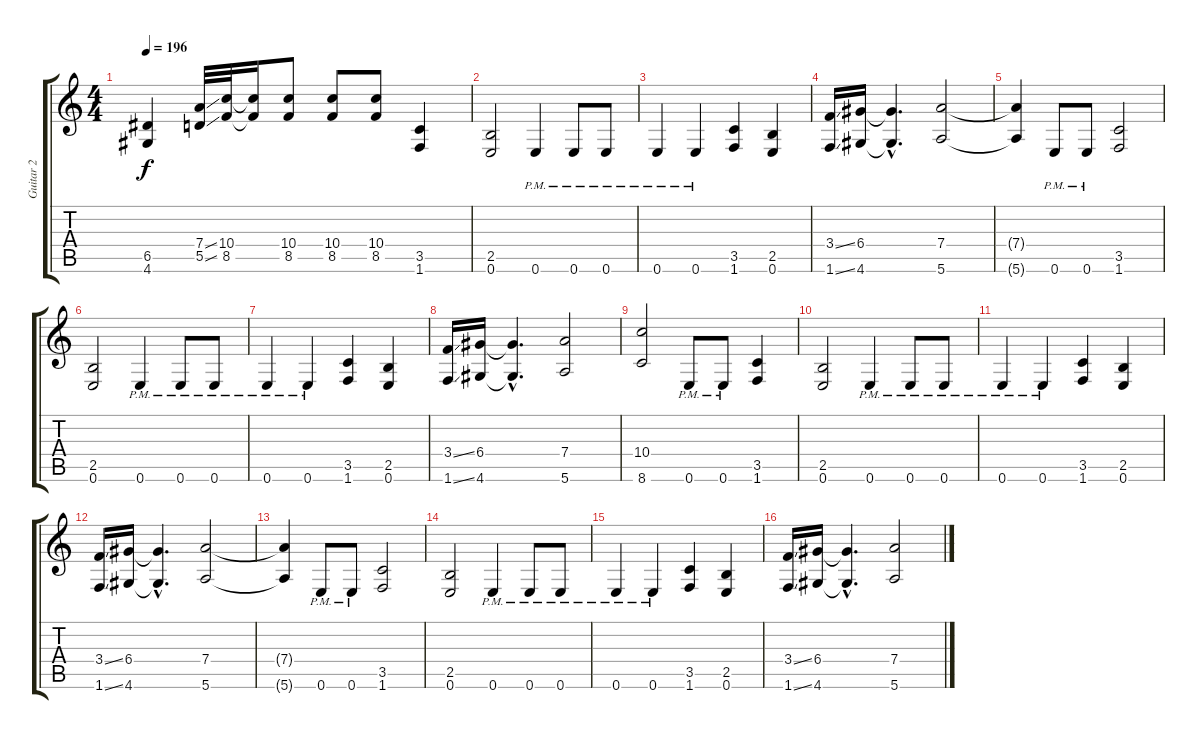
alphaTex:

\track ("Guitar 2" "Guitar 2") {instrument overdrivenguitar}
\staff {score tabs}
\tuning (E4 B3 G3 D3 A2 E2) {hide}
\ts (4 4)
\tempo 196
\clef g2
\ks c
(6.5 4.6).4{dy f} (7.4{ss} 5.5{ss}).32 (10.4 8.5).32 (10.4{t} 8.5{t}).16 (10.4 8.5).8 (10.4 8.5).8 (10.4 8.5).8 (3.5 1.6).4 |
(2.5 0.6).2 0.6{pm}.4 0.6{pm}.8 0.6{pm}.8 |
0.6{pm}.4 0.6{pm}.4 (3.5 1.6).4 (2.5 0.6).4 |
(3.4{ss} 1.6{ss}).16 (6.4 4.6).16 (6.4{hac t} 4.6{hac t}).4{d} (7.4 5.6).2 |
(7.4{t} 5.6{t}).4 0.6{pm}.8 0.6{pm}.8 (3.5 1.6).2 |
(2.5 0.6).2 0.6{pm}.4 0.6{pm}.8 0.6{pm}.8 |
0.6{pm}.4 0.6{pm}.4 (3.5 1.6).4 (2.5 0.6).4 |
(3.4{ss} 1.6{ss}).16 (6.4 4.6).16 (6.4{hac t} 4.6{hac t}).4{d} (7.4 5.6).2 |
(10.4 8.6).2 0.6{pm}.8 0.6{pm}.8 (3.5 1.6).4 |
(2.5 0.6).2 0.6{pm}.4 0.6{pm}.8 0.6{pm}.8 |
0.6{pm}.4 0.6{pm}.4 (3.5 1.6).4 (2.5 0.6).4 |
(3.4{ss} 1.6{ss}).16 (6.4 4.6).16 (6.4{hac t} 4.6{hac t}).4{d} (7.4 5.6).2 |
(7.4{t} 5.6{t}).4 0.6{pm}.8 0.6{pm}.8 (3.5 1.6).2 |
(2.5 0.6).2 0.6{pm}.4 0.6{pm}.8 0.6{pm}.8 |
0.6{pm}.4 0.6{pm}.4 (3.5 1.6).4 (2.5 0.6).4 |
(3.4{ss} 1.6{ss}).16 (6.4 4.6).16 (6.4{hac t} 4.6{hac t}).4{d} (7.4 5.6).2
